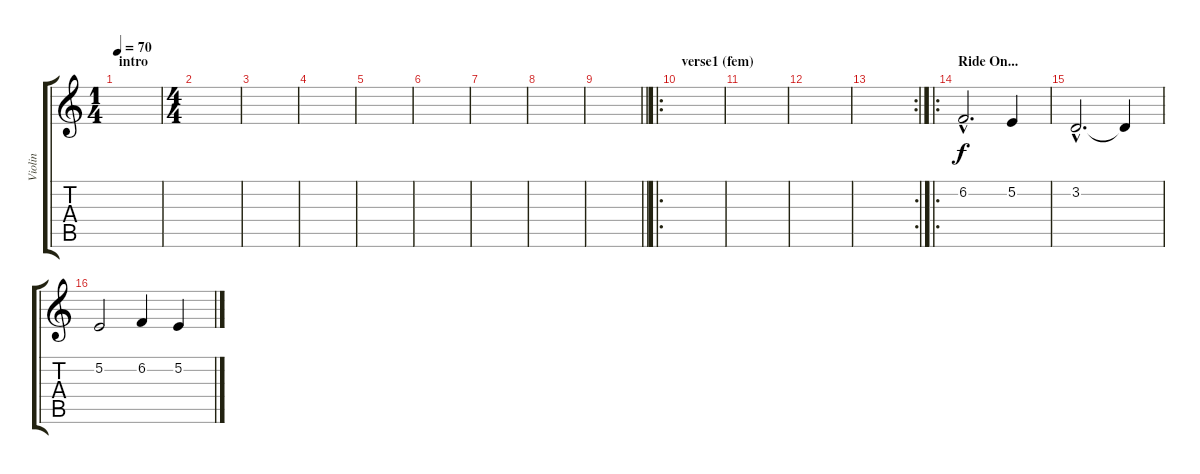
\track ("Violin" "Violin") {instrument violin}
\staff {score tabs}
\tuning (E4 B3 G3 D3 A2 E2) {hide}
\ts (1 4)
\section ("" "intro")
\tempo 70
\clef g2
\ks c
|
\ts (4 4)
|
|
|
|
|
|
|
\barLineRight lightlight
|
\ro
\section ("" "verse1 (fem)")
|
|
|
\rc 2
|
\ro
\section ("" "Ride On...")
6.2{hac}.2{d} 5.2.4 |
3.2{hac}.2{d} 3.2{t}.4 |
5.2.2 6.2.4 5.2.4
